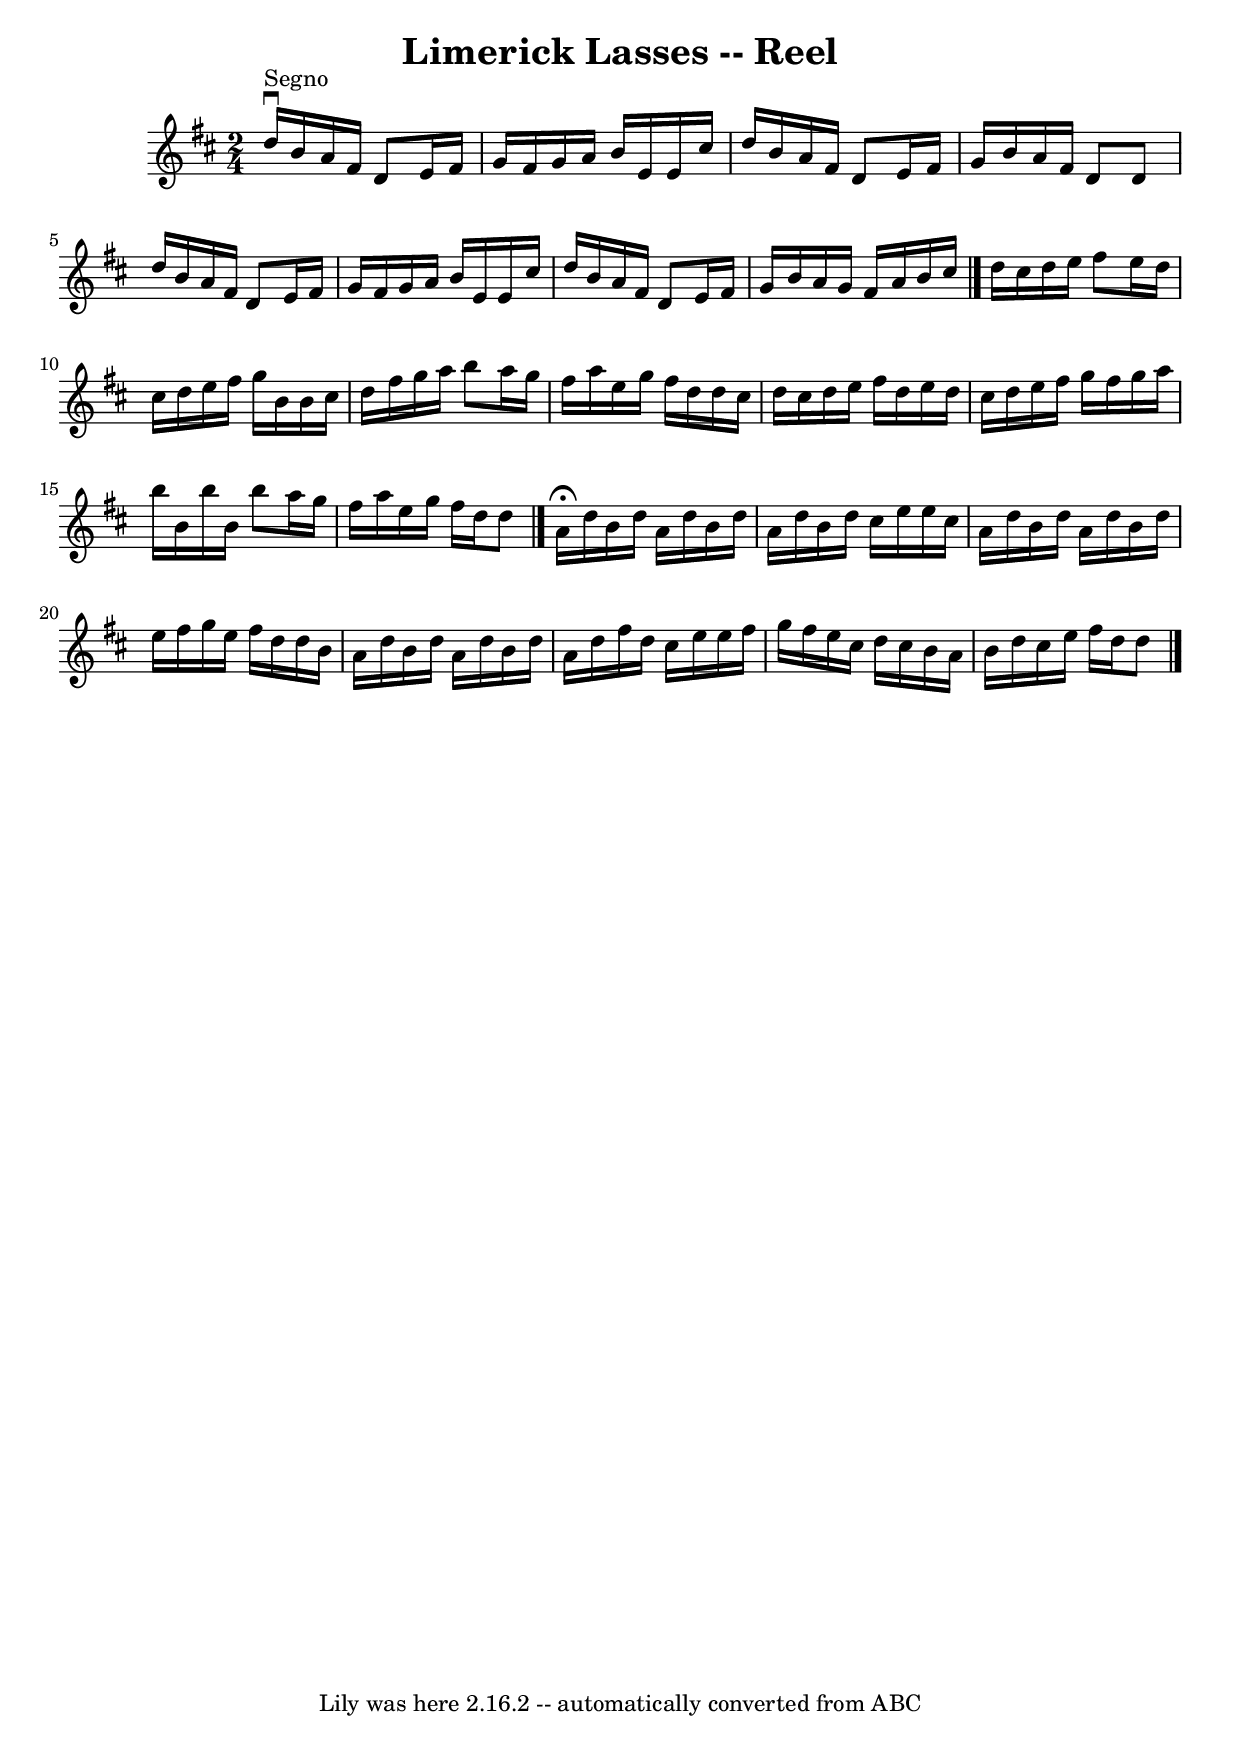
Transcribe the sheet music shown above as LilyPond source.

\version "2.16.2"
\include "Mammoth.ily"
\header {
  %% book = "Ryan's Mammoth Collection"
  crossRefNumber = "1"
  footnotes = ""
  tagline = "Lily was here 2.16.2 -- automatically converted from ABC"
  title = "Limerick Lasses -- Reel"

}
voicedefault =  {


  \time 2/4 
  \key d \major
  \bar "|." d''16^"Segno"^\downbow b'16 a'16    
  fis'16 d'8 e'16 fis'16  |
  g'16 fis'16 g'16 a'16    
  b'16 e'16 e'16 cis''16  |
  d''16 b'16 a'16 fis'16    
  d'8 e'16 fis'16  |
  g'16 b'16 a'16 fis'16 d'8 d'8  
  |
  d''16 b'16 a'16 fis'16 d'8 e'16 fis'16  |
  
  g'16 fis'16 g'16 a'16 b'16 e'16 e'16 cis''16  |
  
  d''16 b'16 a'16 fis'16 d'8 e'16 fis'16  |
  g'16    
  b'16 a'16 g'16 fis'16 a'16 b'16 cis''16  \bar "|." d''16  
  cis''16 d''16 e''16 fis''8 e''16 d''16  |
  cis''16    
  d''16 e''16 fis''16 g''16 b'16 b'16 cis''16  |
  d''16 
  fis''16 g''16 a''16 b''8 a''16 g''16  |
  fis''16    
  a''16 e''16 g''16 fis''16 d''16 d''16 cis''16  |
  
  d''16 cis''16 d''16 e''16 fis''16 d''16 e''16 d''16  
  |
  cis''16 d''16 e''16 fis''16 g''16 fis''16 g''16    
  a''16  |
  b''16 b'16 b''16 b'16 b''8 a''16 g''16  
  |
  fis''16 a''16 e''16 g''16 fis''16 d''16 d''8    
  \bar "|." a'16^\fermata d''16 b'16 d''16 a'16 d''16 b'16  
  d''16  |
  a'16 d''16 b'16 d''16 cis''16 e''16 e''16 
  cis''16  |
  a'16 d''16 b'16 d''16 a'16 d''16 b'16  
  d''16  |
  e''16 fis''16 g''16 e''16 fis''16 d''16    
  d''16 b'16  |
  a'16 d''16 b'16 d''16 a'16 d''16    
  b'16 d''16  |
  a'16 d''16 fis''16 d''16 cis''16 e''16 
  e''16 fis''16  |
  g''16 fis''16 e''16 cis''16 d''16   
  cis''16 b'16 a'16  |
  b'16 d''16 cis''16 e''16    
  fis''16 d''16 d''8    \bar "|."   

}

\score{
  <<

    \context Staff="default"
    {
      \voicedefault 
      
    }

  >>
  \layout {
    
  }
  \midi {
  }

}
